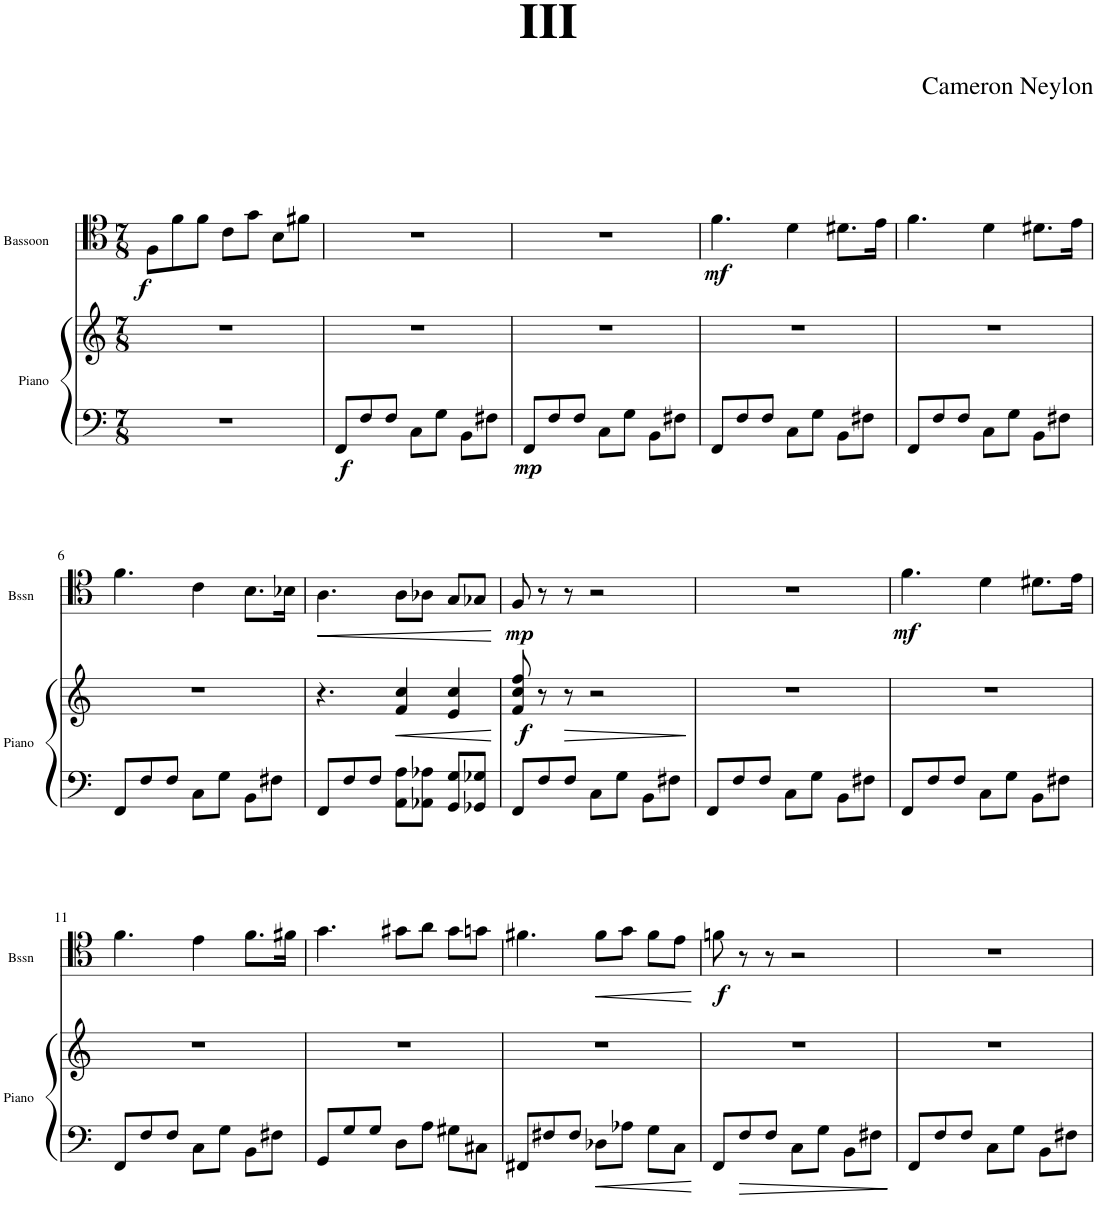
**kern	**kern	**dynam	**kern	**dynam
*part2	*part2	*part2	*part1	*part1
*staff3	*staff2	*staff2/3	*staff1	*staff1
*I"Piano	*	*	*I"Bassoon	*
*I'Piano	*	*	*I'Bssn	*
*clefF4	*clefG2	*	*clefC4	*
*k[]	*k[]	*	*k[]	*
*M7/8	*M7/8	*	*M7/8	*
=1	=1	=1	=1	=1
!	!	!	!	!LO:DY:b
2..r	2..r	.	8F\L	f
.	.	.	8f\	.
.	.	.	8f\J	.
.	.	.	8c\L	.
.	.	.	8g\J	.
.	.	.	8B\L	.
.	.	.	8f#X\J	.
=2	=2	=2	=2	=2
!	!	!LO:DY:b=2	!	!
8FF/L	2..r	f	2..r	.
8F/	.	.	.	.
8F/J	.	.	.	.
8C\L	.	.	.	.
8G\J	.	.	.	.
8BB\L	.	.	.	.
8F#X\J	.	.	.	.
=3	=3	=3	=3	=3
!	!	!LO:DY:b=2	!	!
8FF/L	2..r	mp	2..r	.
8F/	.	.	.	.
8F/J	.	.	.	.
8C\L	.	.	.	.
8G\J	.	.	.	.
8BB\L	.	.	.	.
8F#X\J	.	.	.	.
=4	=4	=4	=4	=4
!	!	!	!	!LO:DY:b
8FF/L	2..r	.	4.f\	mf
8F/	.	.	.	.
8F/J	.	.	.	.
8C\L	.	.	4d\	.
8G\J	.	.	.	.
8BB\L	.	.	8.d#X\L	.
8F#X\J	.	.	.	.
.	.	.	16e\Jk	.
=5	=5	=5	=5	=5
8FF/L	2..r	.	4.f\	.
8F/	.	.	.	.
8F/J	.	.	.	.
8C\L	.	.	4d\	.
8G\J	.	.	.	.
8BB\L	.	.	8.d#X\L	.
8F#X\J	.	.	.	.
.	.	.	16e\Jk	.
!!LO:LB:g=z
=6	=6	=6	=6	=6
8FF/L	2..r	.	4.f\	.
8F/	.	.	.	.
8F/J	.	.	.	.
8C\L	.	.	4c\	.
8G\J	.	.	.	.
8BB\L	.	.	8.B\L	.
8F#X\J	.	.	.	.
.	.	.	16B-X\Jk	.
=7	=7	=7	=7	=7
!	!	!	!	!LO:HP:b
8FF/L	4.r	.	4.A\	<
8F/	.	.	.	.
8F/J	.	.	.	.
!	!	!LO:HP:b	!	!
8AA\ 8A\L	4f/ 4cc/	<	8A\L	.
8AA-X\ 8A-X\J	.	.	8A-X\J	.
8GG/ 8G/L	4e/ 4cc/	.	8G/L	.
8GG-X/ 8G-X/J	.	.	8G-X/J	.
.	.	[	.	[
=8	=8	=8	=8	=8
!	!	!LO:DY:b	!	!LO:DY:b
8FF/L	8f/ 8cc/ 8ff/	f	8F/	mp
8F/	8r	.	8r	.
!	!	!LO:HP:b	!	!
8F/J	8r	>	8r	.
8C\L	2r	.	2r	.
8G\J	.	.	.	.
8BB\L	.	.	.	.
8F#X\J	.	.	.	.
.	.	]	.	.
=9	=9	=9	=9	=9
8FF/L	2..r	.	2..r	.
8F/	.	.	.	.
8F/J	.	.	.	.
8C\L	.	.	.	.
8G\J	.	.	.	.
8BB\L	.	.	.	.
8F#X\J	.	.	.	.
=10	=10	=10	=10	=10
!	!	!	!	!LO:DY:b
8FF/L	2..r	.	4.f\	mf
8F/	.	.	.	.
8F/J	.	.	.	.
8C\L	.	.	4d\	.
8G\J	.	.	.	.
8BB\L	.	.	8.d#X\L	.
8F#X\J	.	.	.	.
.	.	.	16e\Jk	.
!!LO:LB:g=z
=11	=11	=11	=11	=11
8FF/L	2..r	.	4.f\	.
8F/	.	.	.	.
8F/J	.	.	.	.
8C\L	.	.	4e\	.
8G\J	.	.	.	.
8BB\L	.	.	8.f\L	.
8F#X\J	.	.	.	.
.	.	.	16f#X\Jk	.
=12	=12	=12	=12	=12
8GG/L	2..r	.	4.g\	.
8G/	.	.	.	.
8G/J	.	.	.	.
8D\L	.	.	8g#X\L	.
8A\J	.	.	8a\J	.
8G#X\L	.	.	8g#\L	.
8C#X\J	.	.	8gn\J	.
=13	=13	=13	=13	=13
8FF#X/L	2..r	.	4.f#X\	.
8F#X/	.	.	.	.
8F#/J	.	.	.	.
!	!	!	!	!LO:HP:b
8D-X\L	.	.	8f#\L	<
8A-X\J	.	.	8g\J	.
8G\L	.	.	8f#\L	.
8C\J	.	.	8e\J	.
.	.	.	.	[
=14	=14	=14	=14	=14
!	!	!	!	!LO:DY:b
8FF/L	2..r	.	8fn\	f
8F/	.	.	8r	.
8F/J	.	.	8r	.
8C\L	.	.	2r	.
8G\J	.	.	.	.
8BB\L	.	.	.	.
8F#X\J	.	.	.	.
=15	=15	=15	=15	=15
8FF/L	2..r	.	2..r	.
8F/	.	.	.	.
8F/J	.	.	.	.
8C\L	.	.	.	.
8G\J	.	.	.	.
8BB\L	.	.	.	.
8F#X\J	.	.	.	.
=	=	=	=	=
*-	*-	*-	*-	*-
